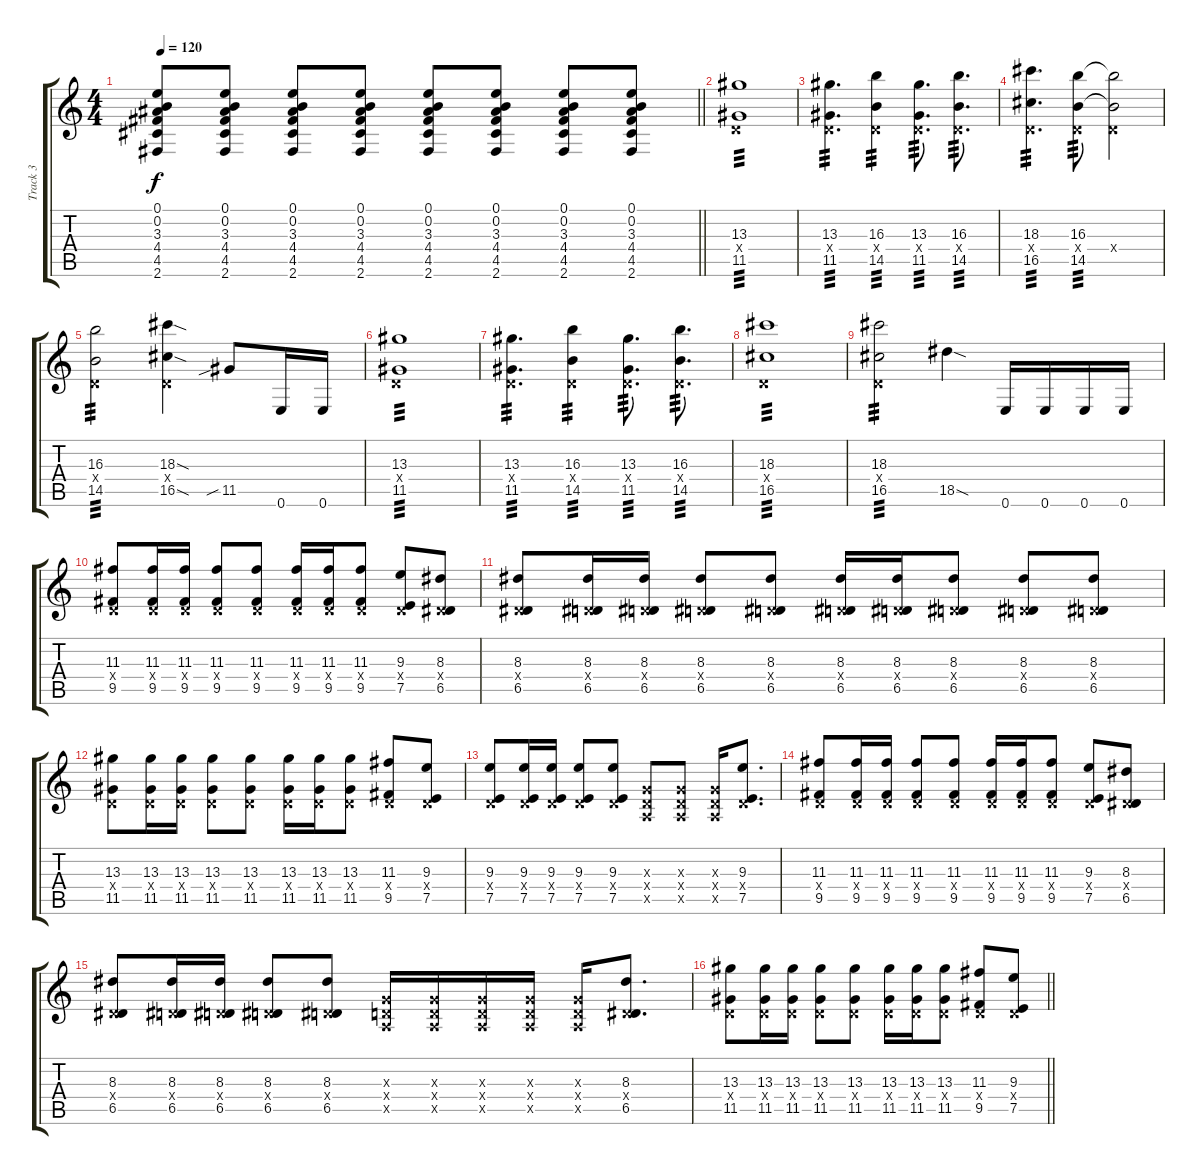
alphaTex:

\track ("Track 3" "Track 3") {instrument distortionguitar}
\staff {score tabs}
\tuning (E4 B3 G3 D3 A2 E2) {hide}
\ts (4 4)
\tempo 120
\clef g2
\barLineRight lightlight
\ks c
(0.1 0.2 3.3 4.4 4.5 2.6).8{dy f} (0.1 0.2 3.3 4.4 4.5 2.6).8 (0.1 0.2 3.3 4.4 4.5 2.6).8 (0.1 0.2 3.3 4.4 4.5 2.6).8 (0.1 0.2 3.3 4.4 4.5 2.6).8 (0.1 0.2 3.3 4.4 4.5 2.6).8 (0.1 0.2 3.3 4.4 4.5 2.6).8 (0.1 0.2 3.3 4.4 4.5 2.6).8 |
(13.3 0.4{x} 11.5).1{tp 3} |
(13.3 0.4{x} 11.5).4{d tp 3} (16.3 0.4{x} 14.5).4{tp 3} (13.3 0.4{x} 11.5).8{d tp 3} (16.3 0.4{x} 14.5).8{d tp 3} |
(18.3 0.4{x} 16.5).4{d tp 3} (16.3 0.4{x} 14.5).8{tp 3} (16.3{t} 0.4{x} 14.5{t}).2 |
(16.3 0.4{x} 14.5).2{tp 3} (18.3{sod} 0.4{x} 16.5{sod}).4 11.5{sib}.8 0.6.16 0.6.16 |
(13.3 0.4{x} 11.5).1{tp 3} |
(13.3 0.4{x} 11.5).4{d tp 3} (16.3 0.4{x} 14.5).4{tp 3} (13.3 0.4{x} 11.5).8{d tp 3} (16.3 0.4{x} 14.5).8{d tp 3} |
(18.3 0.4{x} 16.5).1{tp 3} |
(18.3 0.4{x} 16.5).2{tp 3} 18.5{sod}.4 0.6.16 0.6.16 0.6.16 0.6.16 |
(11.3 0.4{x} 9.5).8 (11.3 0.4{x} 9.5).16 (11.3 0.4{x} 9.5).16 (11.3 0.4{x} 9.5).8 (11.3 0.4{x} 9.5).8 (11.3 0.4{x} 9.5).16 (11.3 0.4{x} 9.5).16 (11.3 0.4{x} 9.5).8 (9.3 0.4{x} 7.5).8 (8.3 0.4{x} 6.5).8 |
(8.3 0.4{x} 6.5).8 (8.3 0.4{x} 6.5).16 (8.3 0.4{x} 6.5).16 (8.3 0.4{x} 6.5).8 (8.3 0.4{x} 6.5).8 (8.3 0.4{x} 6.5).16 (8.3 0.4{x} 6.5).16 (8.3 0.4{x} 6.5).8 (8.3 0.4{x} 6.5).8 (8.3 0.4{x} 6.5).8 |
(13.3 0.4{x} 11.5).8 (13.3 0.4{x} 11.5).16 (13.3 0.4{x} 11.5).16 (13.3 0.4{x} 11.5).8 (13.3 0.4{x} 11.5).8 (13.3 0.4{x} 11.5).16 (13.3 0.4{x} 11.5).16 (13.3 0.4{x} 11.5).8 (11.3 0.4{x} 9.5).8 (9.3 0.4{x} 7.5).8 |
(9.3 0.4{x} 7.5).8 (9.3 0.4{x} 7.5).16 (9.3 0.4{x} 7.5).16 (9.3 0.4{x} 7.5).8 (9.3 0.4{x} 7.5).8 (0.3{x} 0.4{x} 0.5{x}).8 (0.3{x} 0.4{x} 0.5{x}).8 (0.3{x} 0.4{x} 0.5{x}).16 (9.3 0.4{x} 7.5).8{d} |
(11.3 0.4{x} 9.5).8 (11.3 0.4{x} 9.5).16 (11.3 0.4{x} 9.5).16 (11.3 0.4{x} 9.5).8 (11.3 0.4{x} 9.5).8 (11.3 0.4{x} 9.5).16 (11.3 0.4{x} 9.5).16 (11.3 0.4{x} 9.5).8 (9.3 0.4{x} 7.5).8 (8.3 0.4{x} 6.5).8 |
(8.3 0.4{x} 6.5).8 (8.3 0.4{x} 6.5).16 (8.3 0.4{x} 6.5).16 (8.3 0.4{x} 6.5).8 (8.3 0.4{x} 6.5).8 (0.3{x} 0.4{x} 0.5{x}).16 (0.3{x} 0.4{x} 0.5{x}).16 (0.3{x} 0.4{x} 0.5{x}).16 (0.3{x} 0.4{x} 0.5{x}).16 (0.3{x} 0.4{x} 0.5{x}).16 (8.3 0.4{x} 6.5).8{d} |
\barLineRight lightlight
(13.3 0.4{x} 11.5).8 (13.3 0.4{x} 11.5).16 (13.3 0.4{x} 11.5).16 (13.3 0.4{x} 11.5).8 (13.3 0.4{x} 11.5).8 (13.3 0.4{x} 11.5).16 (13.3 0.4{x} 11.5).16 (13.3 0.4{x} 11.5).8 (11.3 0.4{x} 9.5).8 (9.3 0.4{x} 7.5).8
